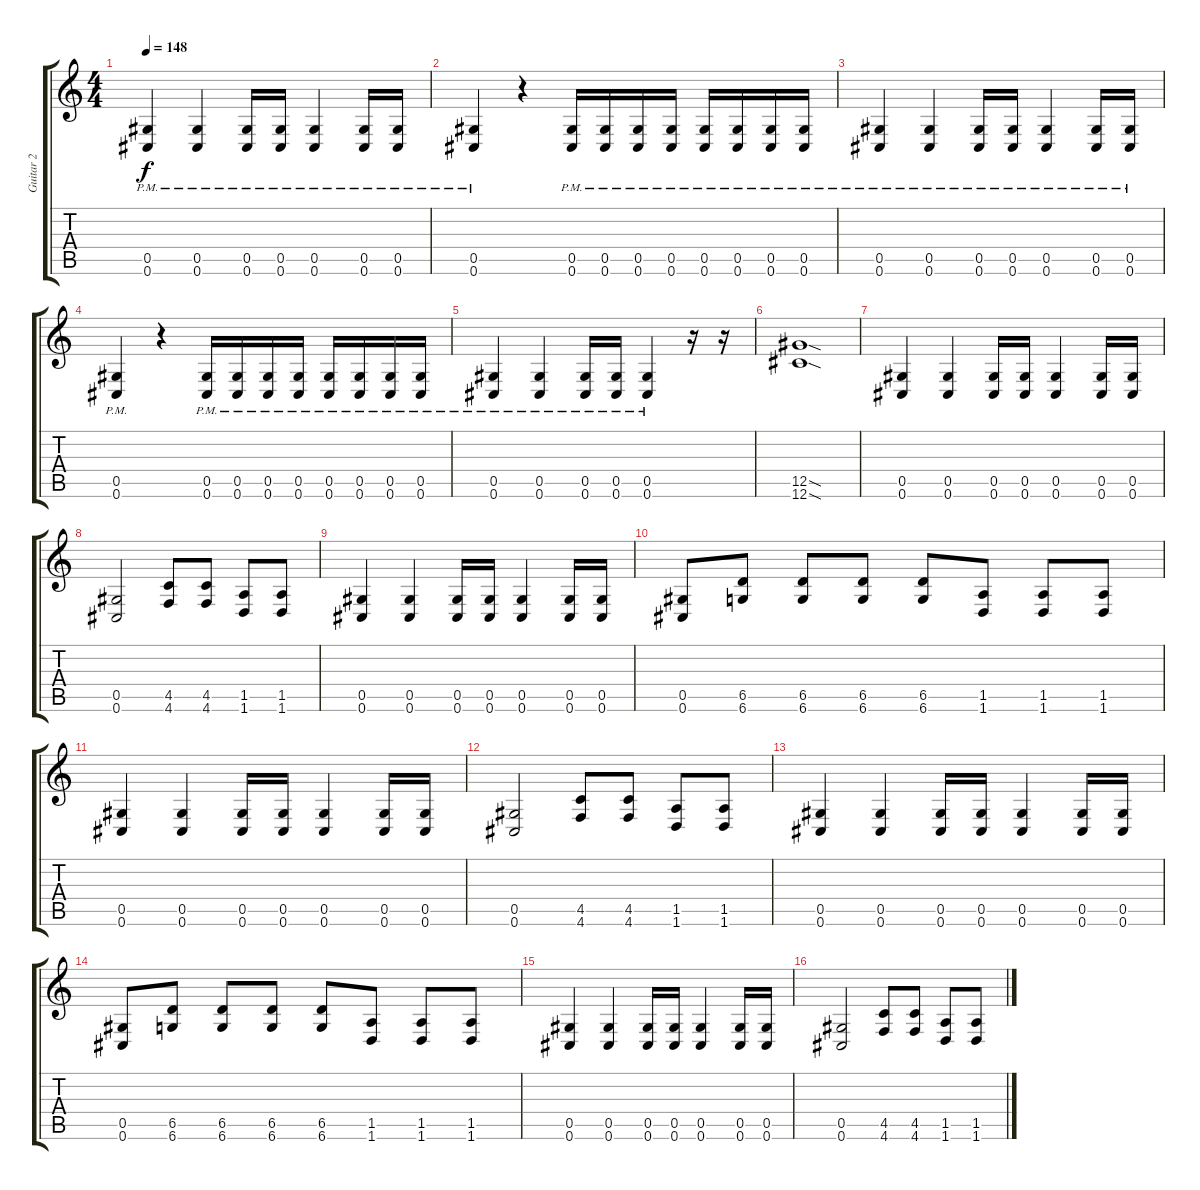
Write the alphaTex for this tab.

\track ("Guitar 2" "Guitar 2") {instrument distortionguitar}
\staff {score tabs}
\tuning (Eb4 Bb3 Gb3 Db3 Ab2 Db2) {hide}
\ts (4 4)
\tempo 148
\clef g2
\ks c
(0.5{pm} 0.6{pm}).4{dy f} (0.5{pm} 0.6{pm}).4 (0.5{pm} 0.6{pm}).16 (0.5{pm} 0.6{pm}).16 (0.5{pm} 0.6{pm}).4 (0.5{pm} 0.6{pm}).16 (0.5{pm} 0.6{pm}).16 |
(0.5{pm} 0.6{pm}).4 r.4 (0.5{pm} 0.6{pm}).16 (0.5{pm} 0.6{pm}).16 (0.5{pm} 0.6{pm}).16 (0.5{pm} 0.6{pm}).16 (0.5{pm} 0.6{pm}).16 (0.5{pm} 0.6{pm}).16 (0.5{pm} 0.6{pm}).16 (0.5{pm} 0.6{pm}).16 |
(0.5{pm} 0.6{pm}).4 (0.5{pm} 0.6{pm}).4 (0.5{pm} 0.6{pm}).16 (0.5{pm} 0.6{pm}).16 (0.5{pm} 0.6{pm}).4 (0.5{pm} 0.6{pm}).16 (0.5{pm} 0.6{pm}).16 |
(0.5{pm} 0.6{pm}).4 r.4 (0.5{pm} 0.6{pm}).16 (0.5{pm} 0.6{pm}).16 (0.5{pm} 0.6{pm}).16 (0.5{pm} 0.6{pm}).16 (0.5{pm} 0.6{pm}).16 (0.5{pm} 0.6{pm}).16 (0.5{pm} 0.6{pm}).16 (0.5{pm} 0.6{pm}).16 |
(0.5{pm} 0.6{pm}).4 (0.5{pm} 0.6{pm}).4 (0.5{pm} 0.6{pm}).16 (0.5{pm} 0.6{pm}).16 (0.5{pm} 0.6{pm}).4 r.16 r.16 |
(12.5{sod} 12.6{sod}).1 |
(0.5 0.6).4 (0.5 0.6).4 (0.5 0.6).16 (0.5 0.6).16 (0.5 0.6).4 (0.5 0.6).16 (0.5 0.6).16 |
(0.5 0.6).2 (4.5 4.6).8 (4.5 4.6).8 (1.5 1.6).8 (1.5 1.6).8 |
(0.5 0.6).4 (0.5 0.6).4 (0.5 0.6).16 (0.5 0.6).16 (0.5 0.6).4 (0.5 0.6).16 (0.5 0.6).16 |
(0.5 0.6).8 (6.5 6.6).8 (6.5 6.6).8 (6.5 6.6).8 (6.5 6.6).8 (1.5 1.6).8 (1.5 1.6).8 (1.5 1.6).8 |
(0.5 0.6).4 (0.5 0.6).4 (0.5 0.6).16 (0.5 0.6).16 (0.5 0.6).4 (0.5 0.6).16 (0.5 0.6).16 |
(0.5 0.6).2 (4.5 4.6).8 (4.5 4.6).8 (1.5 1.6).8 (1.5 1.6).8 |
(0.5 0.6).4 (0.5 0.6).4 (0.5 0.6).16 (0.5 0.6).16 (0.5 0.6).4 (0.5 0.6).16 (0.5 0.6).16 |
(0.5 0.6).8 (6.5 6.6).8 (6.5 6.6).8 (6.5 6.6).8 (6.5 6.6).8 (1.5 1.6).8 (1.5 1.6).8 (1.5 1.6).8 |
(0.5 0.6).4 (0.5 0.6).4 (0.5 0.6).16 (0.5 0.6).16 (0.5 0.6).4 (0.5 0.6).16 (0.5 0.6).16 |
(0.5 0.6).2 (4.5 4.6).8 (4.5 4.6).8 (1.5 1.6).8 (1.5 1.6).8
